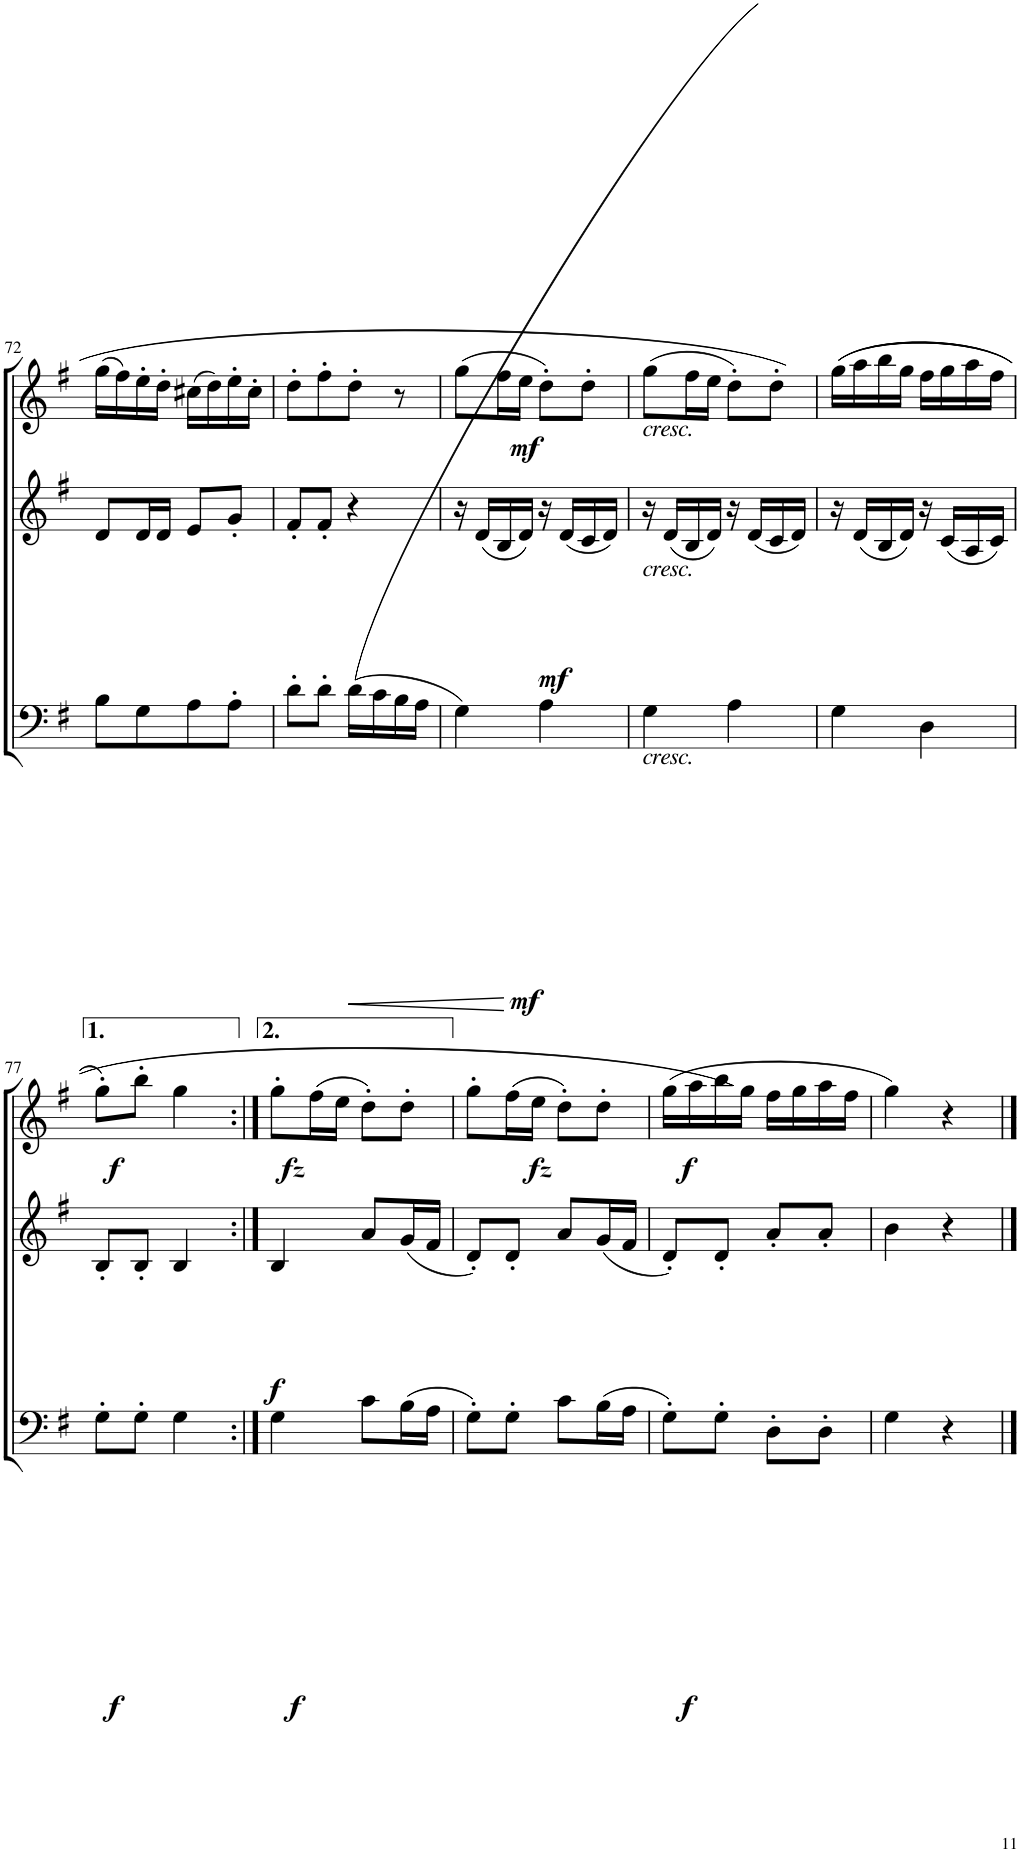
**kern	**dynam	**kern	**dynam	**kern	**dynam
*part3	*part3	*part2	*part2	*part1	*part1
*staff3	*staff3	*staff2	*staff2	*staff1	*staff1
*I"Fagott	*	*I"Horn in F	*	*I"Violine	*
*	*	*I'Hn	*	*I'Vln	*
!!LO:PB:g=z
*clefF4	*	*clefG2	*	*clefG2	*
*	*	*Trd4c7	*	*	*
*k[f#]	*	*k[f#]	*	*k[f#]	*
*M4/4	*	*M4/4	*	*M4/4	*
*met(c|)	*	*met(c|)	*	*met(c|)	*
=72	=72	=72	=72	=72	=72
8B\L	.	8d/L	.	(16gg\LL	.
.	.	.	.	(16ff#\)	.
8G\	.	16d/L	.	16ee'\	.
.	.	16d/JJ	.	16dd'\JJ	.
8A\	.	8e/L	.	(16cc#X\LL)	.
.	.	.	.	16dd\)	.
8A'\J	.	8g'/J	.	16ee'\	.
.	.	.	.	16cc#'\JJ	.
=73	=73	=73	=73	=73	=73
8d'\L	.	8f#'/L	.	8dd'\L	.
8d'\J	.	8f#'/J	.	8ff#'\	.
!	!LO:HP:b	!	!	!	!
(16d\LL	<	4r	.	8dd'\J	.
16c\	.	.	.	.	.
16B\	.	.	.	8r	.
16A\JJ	.	.	.	.	.
.	[	.	.	.	.
=74	=74	=74	=74	=74	=74
!	!LO:DY:b	!	!	!	!LO:DY:b
4G\)	mf	16r	.	(8gg\L	mf
!	!	!	!LO:DY:b	!	!
.	.	(16d/LL	mf	.	.
.	.	16B/	.	16ff#\L	.
.	.	16d/JJ)	.	16ee\JJ	.
4A\	.	16r	.	8dd'\L)	.
.	.	(16d/LL	.	.	.
.	.	16c/	.	8dd'\J	.
.	.	16d/JJ)	.	.	.
=75	=75	=75	=75	=75	=75
!	!	!	!	!LO:TX:b:i:t=cresc.	!
!	!	!LO:TX:b:i:t=cresc.	!	!	!
!LO:TX:b:i:t=cresc.	!	!	!	!	!
4G\	.	16r	.	(8gg\L	.
.	.	(16d/LL	.	.	.
.	.	16B/	.	16ff#\L	.
.	.	16d/JJ)	.	16ee\JJ	.
4A\	.	16r	.	(8dd'\L)	.
.	.	(16d/LL	.	.	.
.	.	16c/	.	8dd'\J	.
.	.	16d/JJ)	.	.	.
=76	=76	=76	=76	=76	=76
4G\	.	16r	.	(16gg\LL)	.
.	.	(16d/LL	.	16aa\	.
.	.	16B/	.	16bb\	.
.	.	16d/JJ)	.	16gg\JJ	.
4D\	.	16r	.	16ff#\LL	.
.	.	(16c/LL	.	16gg\	.
.	.	16A/	.	16aa\	.
.	.	16c/JJ)	.	16ff#\JJ	.
!!LO:LB:g=z
=77	=77	=77	=77	=77	=77
!	!LO:DY:b	!	!	!	!LO:DY:b
8G'\L	f	8B'/L	.	8gg'\L)	f
8G'\J	.	8B'/J	.	8bb'\J	.
4G\	.	4B/	.	4gg\	.
=78:|!	=78:|!	=78:|!	=78:|!	=78:|!	=78:|!
!	!LO:DY:b	!	!LO:DY:b	!	!LO:DY:b
4G\	f	4B/	f	8gg'\L	fz
.	.	.	.	(16ff#\L	.
.	.	.	.	16ee\JJ	.
8c\L	.	8a/L	.	8dd'\L)	.
(16B\L	.	(16g/L	.	8dd'\J	.
16A\JJ	.	16f#/JJ	.	.	.
=79	=79	=79	=79	=79	=79
!	!	!	!	!	!LO:DY:b
8G'\L)	.	8d'/L)	.	8gg'\L	fz
8G'\J	.	8d'/J	.	(16ff#\L	.
.	.	.	.	16ee\JJ	.
8c\L	.	8a/L	.	8dd'\L)	.
(16B\L	.	(16g/L	.	8dd'\J	.
16A\JJ	.	16f#/JJ	.	.	.
=80	=80	=80	=80	=80	=80
!	!LO:DY:b	!	!	!	!LO:DY:b
8G'\L)	f	8d'/L)	.	(16gg\LL	f
.	.	.	.	16aa\	.
8G'\J	.	8d'/J	.	16bb\	.
.	.	.	.	16gg\JJ	.
8D'\L	.	8a'/L	.	16ff#\LL	.
.	.	.	.	16gg\	.
8D'\J	.	8a'/J	.	16aa\	.
.	.	.	.	16ff#\JJ	.
=81	=81	=81	=81	=81	=81
4G\	.	4b\	.	4gg\)	.
4r	.	4r	.	4r	.
==	==	==	==	==	==
*-	*-	*-	*-	*-	*-
